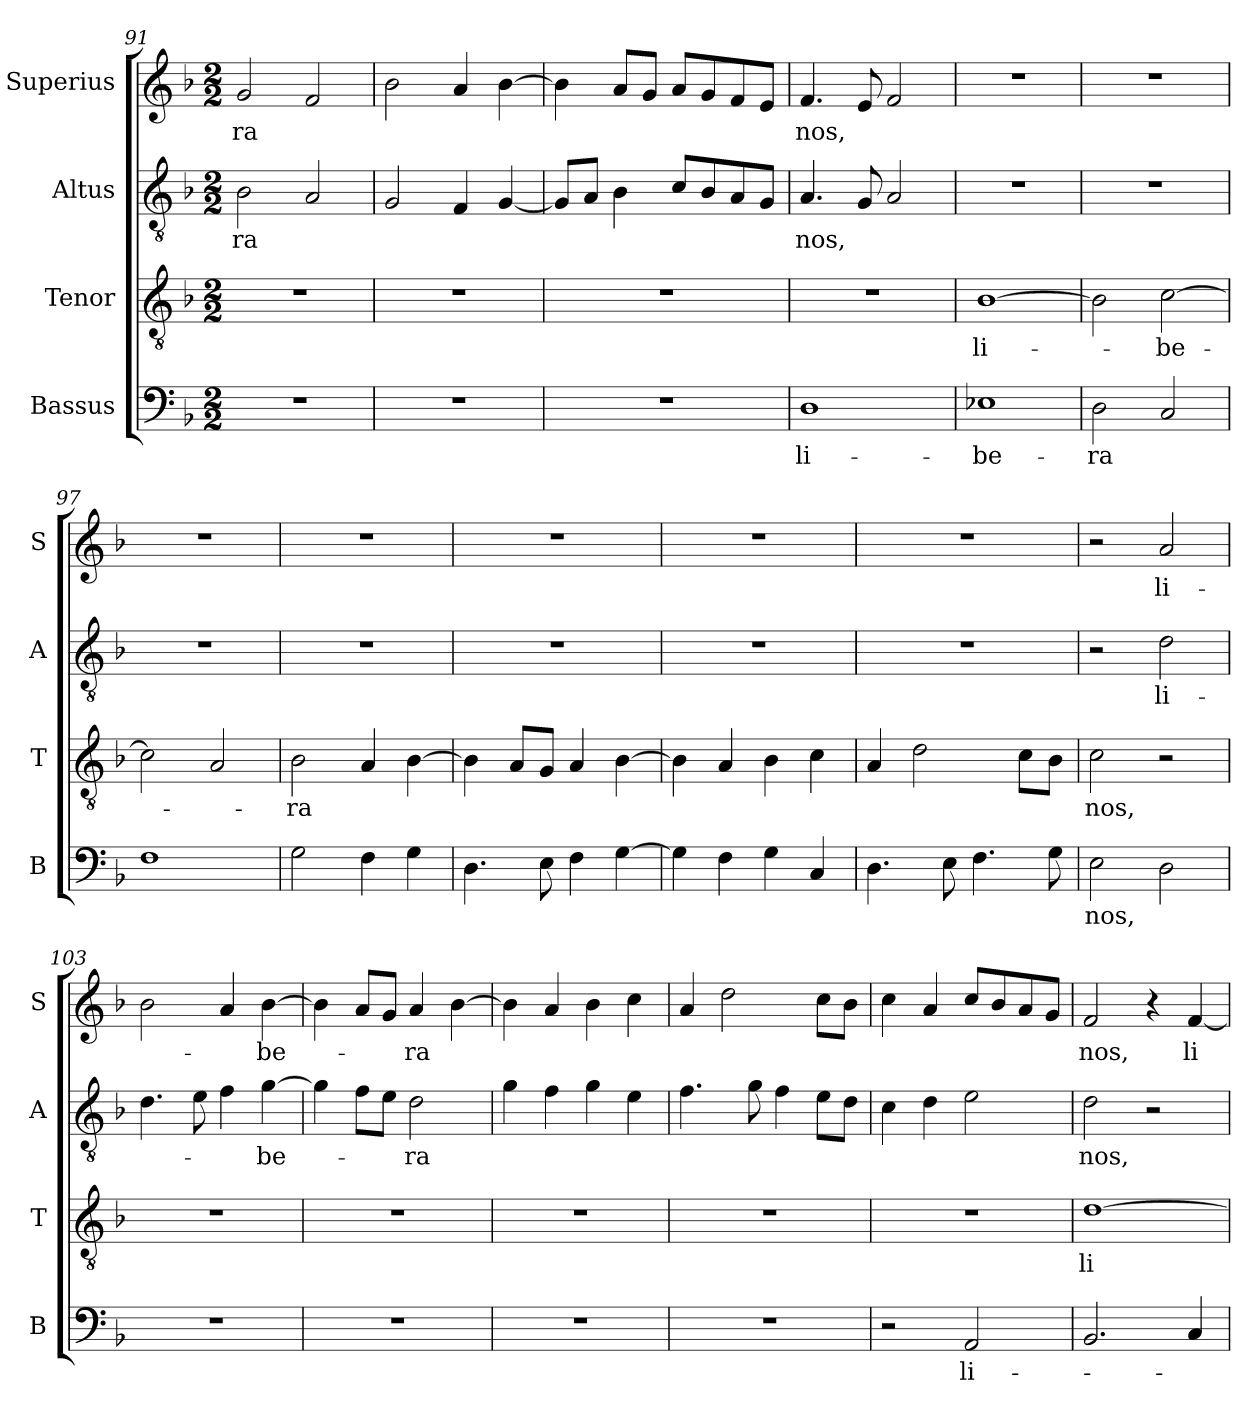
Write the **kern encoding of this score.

**kern	**text	**kern	**text	**kern	**text	**kern	**text
*part4	*part4	*part3	*part3	*part2	*part2	*part1	*part1
*staff4	*staff4	*staff3	*staff3	*staff2	*staff2	*staff1	*staff1
*I"Bassus	*	*I"Tenor	*	*I"Altus	*	*I"Superius	*
*I'B	*	*I'T	*	*I'A	*	*I'S	*
*clefF4	*	*clefGv2	*	*clefGv2	*	*clefG2	*
*k[b-]	*	*k[b-]	*	*k[b-]	*	*k[b-]	*
*M2/2	*	*M2/2	*	*M2/2	*	*M2/2	*
=91	=91	=91	=91	=91	=91	=91	=91
1r	.	1r	.	2B-	-ra	2g	-ra
.	.	.	.	2A	.	2f	.
=92	=92	=92	=92	=92	=92	=92	=92
1r	.	1r	.	2G	.	2b-	.
.	.	.	.	4F	.	4a	.
.	.	.	.	[4G	.	[4b-	.
=93	=93	=93	=93	=93	=93	=93	=93
1r	.	1r	.	8GL]	.	4b-]	.
.	.	.	.	8AJ	.	.	.
.	.	.	.	4B-	.	8aL	.
.	.	.	.	.	.	8gJ	.
.	.	.	.	8cL	.	8aL	.
.	.	.	.	8B-	.	8g	.
.	.	.	.	8A	.	8f	.
.	.	.	.	8GJ	.	8eJ	.
=94	=94	=94	=94	=94	=94	=94	=94
1D	li-	1r	.	4.A	nos,	4.f	nos,
.	.	.	.	8G	.	8e	.
.	.	.	.	2A	.	2f	.
=95	=95	=95	=95	=95	=95	=95	=95
1E-X	-be-	[1B-	li-	1r	.	1r	.
=96	=96	=96	=96	=96	=96	=96	=96
2D	-ra	2B-]	.	1r	.	1r	.
2C	.	[2c	-be-	.	.	.	.
=97	=97	=97	=97	=97	=97	=97	=97
1F	.	2c]	.	1r	.	1r	.
.	.	2A	.	.	.	.	.
=98	=98	=98	=98	=98	=98	=98	=98
2G	.	2B-	-ra	1r	.	1r	.
4F	.	4A	.	.	.	.	.
4G	.	[4B-	.	.	.	.	.
=99	=99	=99	=99	=99	=99	=99	=99
4.D	.	4B-]	.	1r	.	1r	.
.	.	8AL	.	.	.	.	.
8E	.	8GJ	.	.	.	.	.
4F	.	4A	.	.	.	.	.
[4G	.	[4B-	.	.	.	.	.
=100	=100	=100	=100	=100	=100	=100	=100
4G]	.	4B-]	.	1r	.	1r	.
4F	.	4A	.	.	.	.	.
4G	.	4B-	.	.	.	.	.
4C	.	4c	.	.	.	.	.
=101	=101	=101	=101	=101	=101	=101	=101
4.D	.	4A	.	1r	.	1r	.
.	.	2d	.	.	.	.	.
8E	.	.	.	.	.	.	.
4.F	.	.	.	.	.	.	.
.	.	8cL	.	.	.	.	.
8G	.	8B-J	.	.	.	.	.
=102	=102	=102	=102	=102	=102	=102	=102
2E	nos,	2c	nos,	2r	.	2r	.
2D	.	2r	.	2d	li-	2a	li-
=103	=103	=103	=103	=103	=103	=103	=103
1r	.	1r	.	4.d	.	2b-	.
.	.	.	.	8e	.	.	.
.	.	.	.	4f	.	4a	.
.	.	.	.	[4g	-be-	[4b-	-be-
=104	=104	=104	=104	=104	=104	=104	=104
1r	.	1r	.	4g]	.	4b-]	.
.	.	.	.	8fL	.	8aL	.
.	.	.	.	8eJ	.	8gJ	.
.	.	.	.	2d	-ra	4a	-ra
.	.	.	.	.	.	[4b-	.
=105	=105	=105	=105	=105	=105	=105	=105
1r	.	1r	.	4g	.	4b-]	.
.	.	.	.	4f	.	4a	.
.	.	.	.	4g	.	4b-	.
.	.	.	.	4e	.	4cc	.
=106	=106	=106	=106	=106	=106	=106	=106
1r	.	1r	.	4.f	.	4a	.
.	.	.	.	.	.	2dd	.
.	.	.	.	8g	.	.	.
.	.	.	.	4f	.	.	.
.	.	.	.	8eL	.	8ccL	.
.	.	.	.	8dJ	.	8b-J	.
=107	=107	=107	=107	=107	=107	=107	=107
2r	.	1r	.	4c	.	4cc	.
.	.	.	.	4d	.	4a	.
2AA	li-	.	.	2e	.	8ccL	.
.	.	.	.	.	.	8b-	.
.	.	.	.	.	.	8a	.
.	.	.	.	.	.	8gJ	.
=108	=108	=108	=108	=108	=108	=108	=108
!	!	!	!	!	!LO:LY:i	!	!LO:LY:i
2.BB-	.	[1d	li-	2d	nos,	2f	nos,
.	.	.	.	2r	.	4r	.
!	!	!	!	!	!	!	!LO:LY:i
4C	.	.	.	.	.	[4f	li-
=	=	=	=	=	=	=	=
*-	*-	*-	*-	*-	*-	*-	*-
